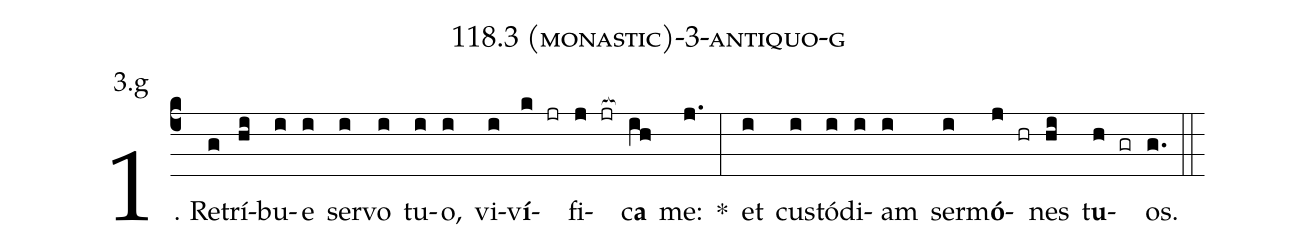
name: 118.3 (monastic)-3-antiquo-g;
annotation: 3.g;
%%
(c4)1. Re(g)trí(hi)bu(i)e(i) ser(i)vo(i) tu(i)o,(i) vi(i)v<b>í</b>(k jr)fi(j jr[ocb:1{])c<b>a</b>(ih[ocb:0}]) me:(j.) *(:) et(i) cus(i)tó(i)di(i)am(i) ser(i)m<b>ó</b>(j hr)nes(hi) t<b>u</b>(h gr)os.(g.) (::)
